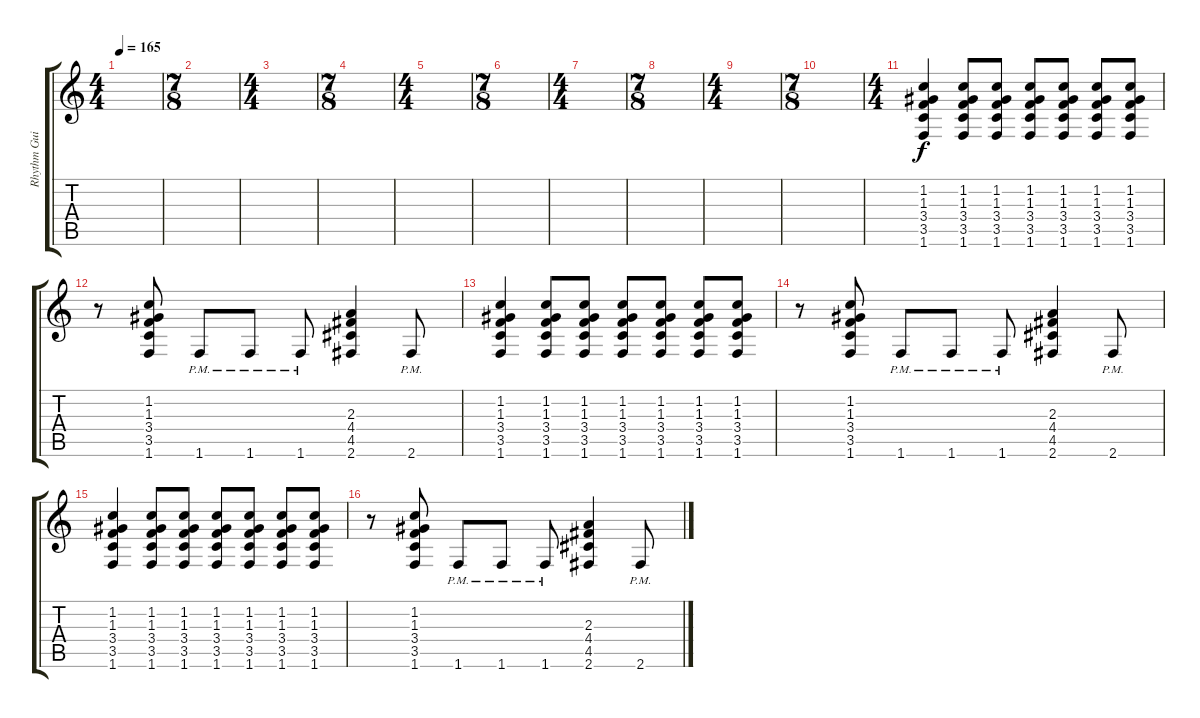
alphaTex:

\track ("Rhythm Guitar II" "Rhythm Gui") {instrument distortionguitar}
\staff {score tabs}
\tuning (E4 B3 G3 D3 A2 E2) {hide}
\ts (4 4)
\tempo 165
\clef g2
\ks c
|
\ts (7 8)
|
\ts (4 4)
|
\ts (7 8)
|
\ts (4 4)
|
\ts (7 8)
|
\ts (4 4)
|
\ts (7 8)
|
\ts (4 4)
|
\ts (7 8)
|
\ts (4 4)
(1.2 1.3 3.4 3.5 1.6).4 (1.2 1.3 3.4 3.5 1.6).8 (1.2 1.3 3.4 3.5 1.6).8 (1.2 1.3 3.4 3.5 1.6).8 (1.2 1.3 3.4 3.5 1.6).8 (1.2 1.3 3.4 3.5 1.6).8 (1.2 1.3 3.4 3.5 1.6).8 |
r.8 (1.2 1.3 3.4 3.5 1.6).8 1.6{pm}.8 1.6{pm}.8 1.6{pm}.8 (2.3 4.4 4.5 2.6).4 2.6{pm}.8 |
(1.2 1.3 3.4 3.5 1.6).4 (1.2 1.3 3.4 3.5 1.6).8 (1.2 1.3 3.4 3.5 1.6).8 (1.2 1.3 3.4 3.5 1.6).8 (1.2 1.3 3.4 3.5 1.6).8 (1.2 1.3 3.4 3.5 1.6).8 (1.2 1.3 3.4 3.5 1.6).8 |
r.8 (1.2 1.3 3.4 3.5 1.6).8 1.6{pm}.8 1.6{pm}.8 1.6{pm}.8 (2.3 4.4 4.5 2.6).4 2.6{pm}.8 |
(1.2 1.3 3.4 3.5 1.6).4 (1.2 1.3 3.4 3.5 1.6).8 (1.2 1.3 3.4 3.5 1.6).8 (1.2 1.3 3.4 3.5 1.6).8 (1.2 1.3 3.4 3.5 1.6).8 (1.2 1.3 3.4 3.5 1.6).8 (1.2 1.3 3.4 3.5 1.6).8 |
r.8 (1.2 1.3 3.4 3.5 1.6).8 1.6{pm}.8 1.6{pm}.8 1.6{pm}.8 (2.3 4.4 4.5 2.6).4 2.6{pm}.8
